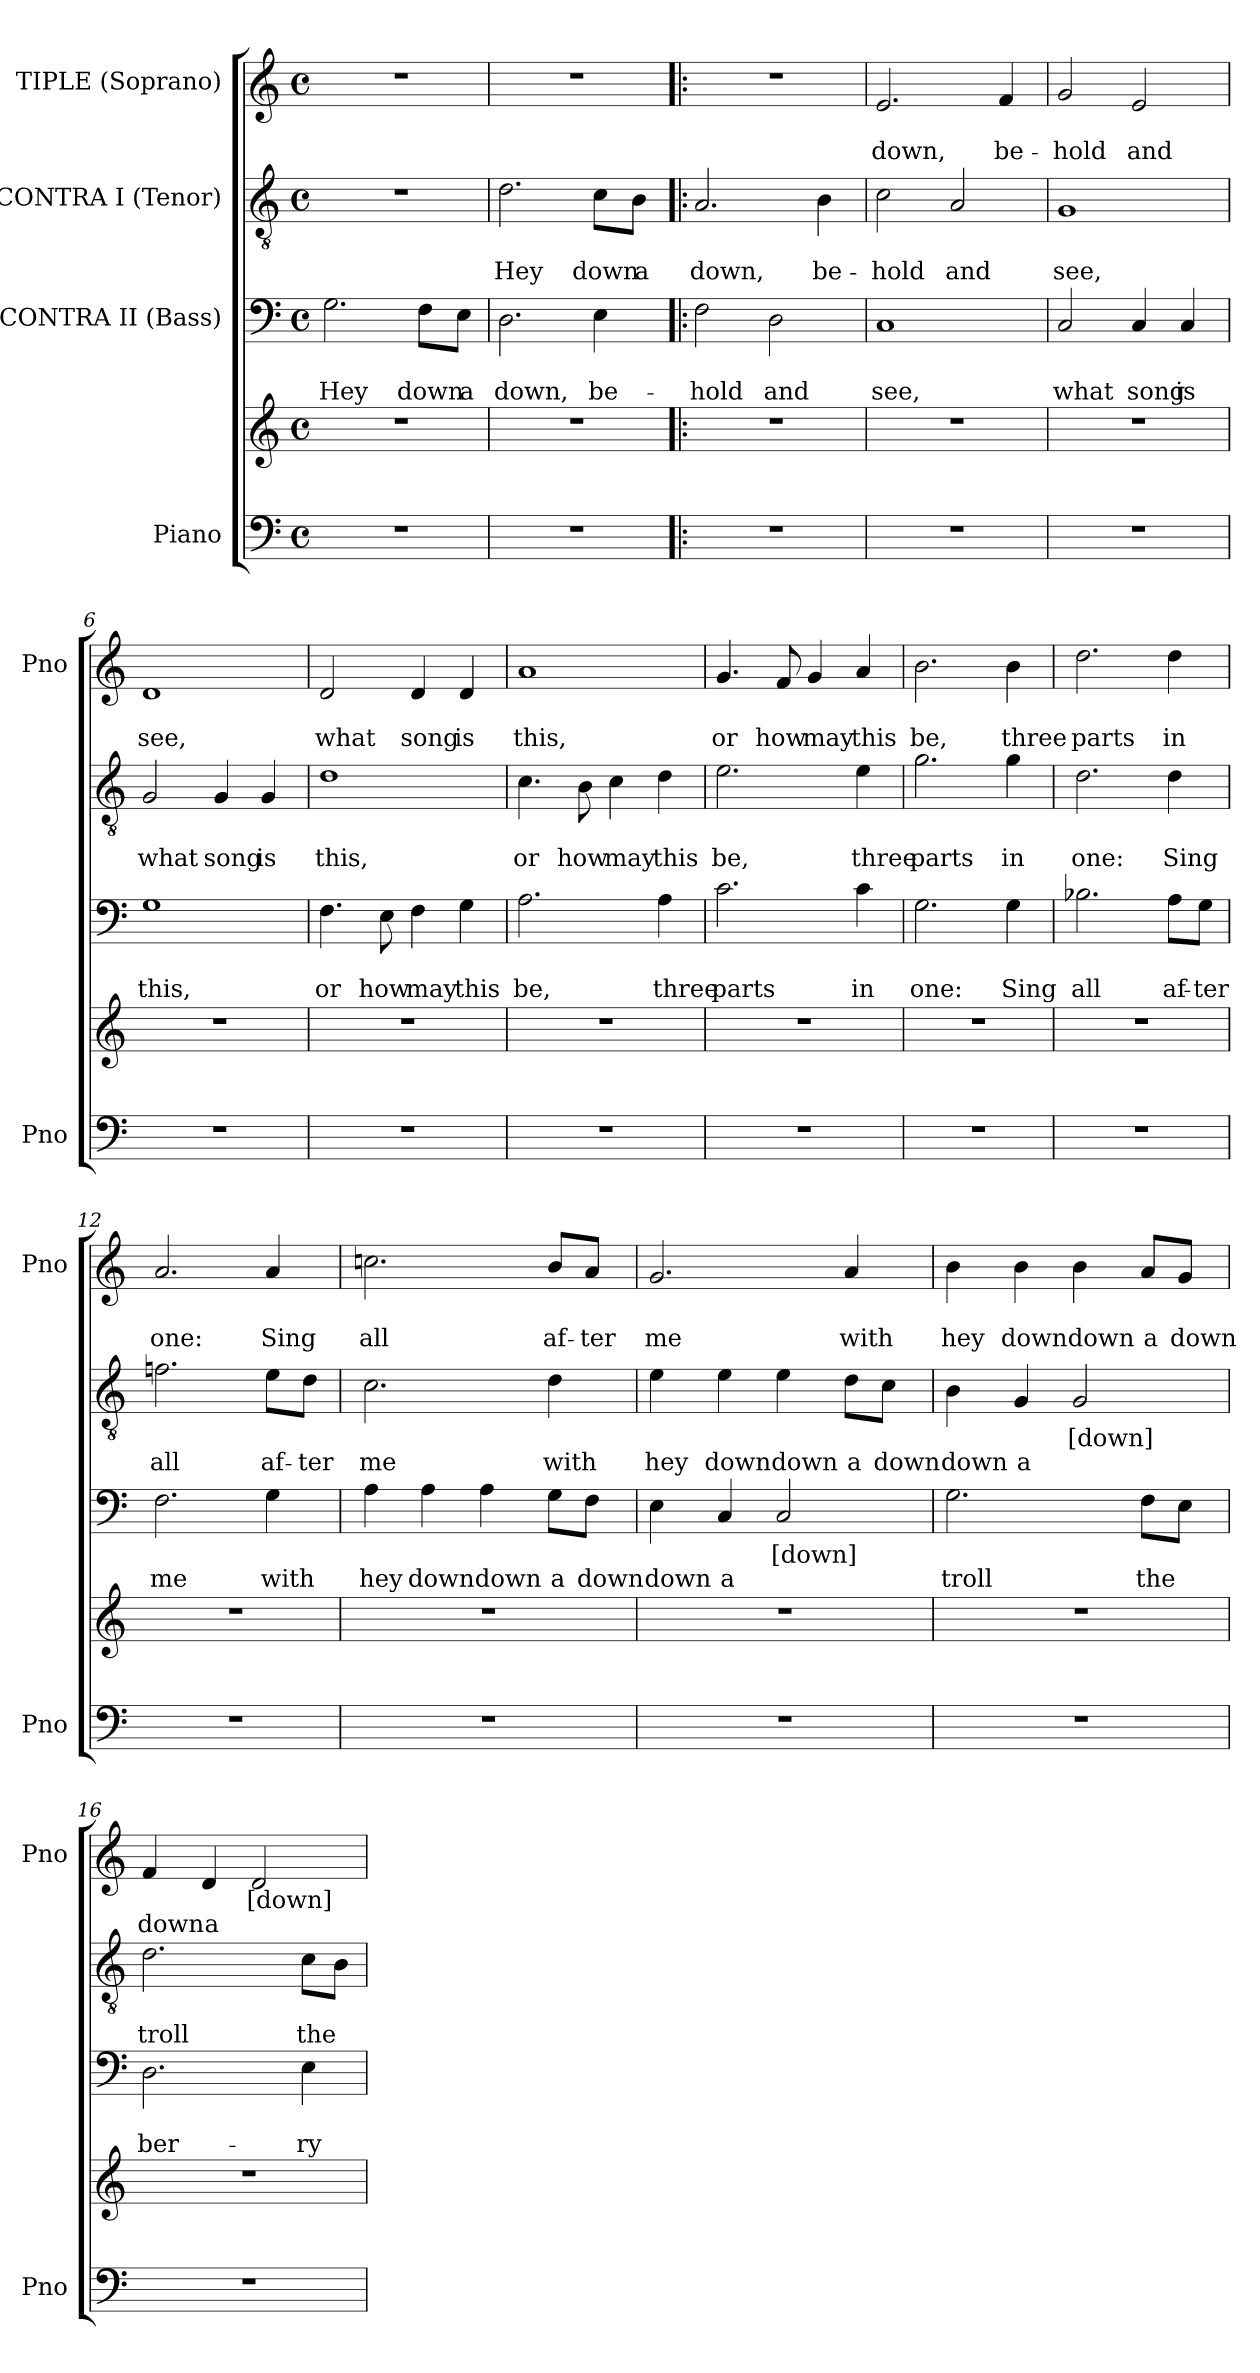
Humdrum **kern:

**kern	**kern	**kern	**text	**text	**kern	**text	**text	**kern	**text	**text
*part4	*part4	*part3	*part3	*part3	*part2	*part2	*part2	*part1	*part1	*part1
*staff5	*staff4	*staff3	*staff3	*staff3	*staff2	*staff2	*staff2	*staff1	*staff1	*staff1
*I"Piano	*	*I"CONTRA II (Bass)	*	*	*I"CONTRA I (Tenor)	*	*	*I"TIPLE (Soprano)	*	*
*I'Pno	*	*	*	*	*	*	*	*I'Pno	*	*
*clefF4	*clefG2	*clefF4	*	*	*clefGv2	*	*	*clefG2	*	*
*k[]	*k[]	*k[]	*	*	*k[]	*	*	*k[]	*	*
*C:	*C:	*C:	*	*	*C:	*	*	*C:	*	*
*M4/4	*M4/4	*M4/4	*	*	*M4/4	*	*	*M4/4	*	*
*met(c)	*met(c)	*met(c)	*	*	*met(c)	*	*	*met(c)	*	*
=1	=1	=1	=1	=1	=1	=1	=1	=1	=1	=1
1r	1r	2.G\	.	Hey	1r	.	.	1r	.	.
.	.	8F\L	.	down	.	.	.	.	.	.
.	.	8E\J	.	a	.	.	.	.	.	.
=2	=2	=2	=2	=2	=2	=2	=2	=2	=2	=2
1r	1r	2.D\	.	down,	2.d\	.	Hey	1r	.	.
.	.	4E\	.	be-	8c\L	.	down	.	.	.
.	.	.	.	.	8B\J	.	a	.	.	.
=3!|:	=3!|:	=3!|:	=3!|:	=3!|:	=3!|:	=3!|:	=3!|:	=3!|:	=3!|:	=3!|:
1r	1r	2F\	.	-hold	2.A/	.	down,	1r	.	.
.	.	2D\	.	and	.	.	.	.	.	.
.	.	.	.	.	4B\	.	be-	.	.	.
=4	=4	=4	=4	=4	=4	=4	=4	=4	=4	=4
1r	1r	1C	.	see,	2c\	.	-hold	2.e/	.	down,
.	.	.	.	.	2A/	.	and	.	.	.
.	.	.	.	.	.	.	.	4f/	.	be-
=5	=5	=5	=5	=5	=5	=5	=5	=5	=5	=5
1r	1r	2C/	.	what	1G	.	see,	2g/	.	-hold
.	.	4C/	.	song	.	.	.	2e/	.	and
.	.	4C/	.	is	.	.	.	.	.	.
=6	=6	=6	=6	=6	=6	=6	=6	=6	=6	=6
1r	1r	1G	.	this,	2G/	.	what	1d	.	see,
.	.	.	.	.	4G/	.	song	.	.	.
.	.	.	.	.	4G/	.	is	.	.	.
=7	=7	=7	=7	=7	=7	=7	=7	=7	=7	=7
1r	1r	4.F\	.	or	1d	.	this,	2d/	.	what
.	.	8E\	.	how	.	.	.	.	.	.
.	.	4F\	.	may	.	.	.	4d/	.	song
.	.	4G\	.	this	.	.	.	4d/	.	is
=8	=8	=8	=8	=8	=8	=8	=8	=8	=8	=8
1r	1r	2.A\	.	be,	4.c\	.	or	1a	.	this,
.	.	.	.	.	8B\	.	how	.	.	.
.	.	.	.	.	4c\	.	may	.	.	.
.	.	4A\	.	three	4d\	.	this	.	.	.
!!LO:LB:g=z
=9	=9	=9	=9	=9	=9	=9	=9	=9	=9	=9
1r	1r	2.c\	.	parts	2.e\	.	be,	4.g/	.	or
.	.	.	.	.	.	.	.	8f/	.	how
.	.	.	.	.	.	.	.	4g/	.	may
.	.	4c\	.	in	4e\	.	three	4a/	.	this
=10	=10	=10	=10	=10	=10	=10	=10	=10	=10	=10
1r	1r	2.G\	.	one:	2.g\	.	parts	2.b\	.	be,
.	.	4G\	.	Sing	4g\	.	in	4b\	.	three
=11	=11	=11	=11	=11	=11	=11	=11	=11	=11	=11
1r	1r	2.B-X\	.	all	2.d\	.	one:	2.dd\	.	parts
.	.	8A\L	.	af-	4d\	.	Sing	4dd\	.	in
.	.	8G\J	.	-ter	.	.	.	.	.	.
=12	=12	=12	=12	=12	=12	=12	=12	=12	=12	=12
1r	1r	2.F\	.	me	2.fn\	.	all	2.a/	.	one:
.	.	4G\	.	with	8e\L	.	af-	4a/	.	Sing
.	.	.	.	.	8d\J	.	-ter	.	.	.
=13	=13	=13	=13	=13	=13	=13	=13	=13	=13	=13
1r	1r	4A\	.	hey	2.c\	.	me	2.ccn\	.	all
.	.	4A\	.	down	.	.	.	.	.	.
.	.	4A\	.	down	.	.	.	.	.	.
.	.	8G\L	.	a	4d\	.	with	8b/L	.	af-
.	.	8F\J	.	down	.	.	.	8a/J	.	-ter
=14	=14	=14	=14	=14	=14	=14	=14	=14	=14	=14
1r	1r	4E\	.	down	4e\	.	hey	2.g/	.	me
.	.	4C/	.	a	4e\	.	down	.	.	.
.	.	2C/	[down]	.	4e\	.	down	.	.	.
.	.	.	.	.	8d\L	.	a	4a/	.	with
.	.	.	.	.	8c\J	.	down	.	.	.
!!LO:LB:g=z
=15	=15	=15	=15	=15	=15	=15	=15	=15	=15	=15
1r	1r	2.G\	.	troll	4B\	.	down	4b\	.	hey
.	.	.	.	.	4G/	.	a	4b\	.	down
.	.	.	.	.	2G/	[down]	.	4b\	.	down
.	.	8F\L	.	the	.	.	.	8a/L	.	a
.	.	8E\J	.	.	.	.	.	8g/J	.	down
=16	=16	=16	=16	=16	=16	=16	=16	=16	=16	=16
1r	1r	2.D\	.	ber-	2.d\	.	troll	4f/	.	down
.	.	.	.	.	.	.	.	4d/	.	a
.	.	.	.	.	.	.	.	2d/	[down]	.
.	.	4E\	.	-ry	8c\L	.	the	.	.	.
.	.	.	.	.	8B\J	.	.	.	.	.
=	=	=	=	=	=	=	=	=	=	=
*-	*-	*-	*-	*-	*-	*-	*-	*-	*-	*-
